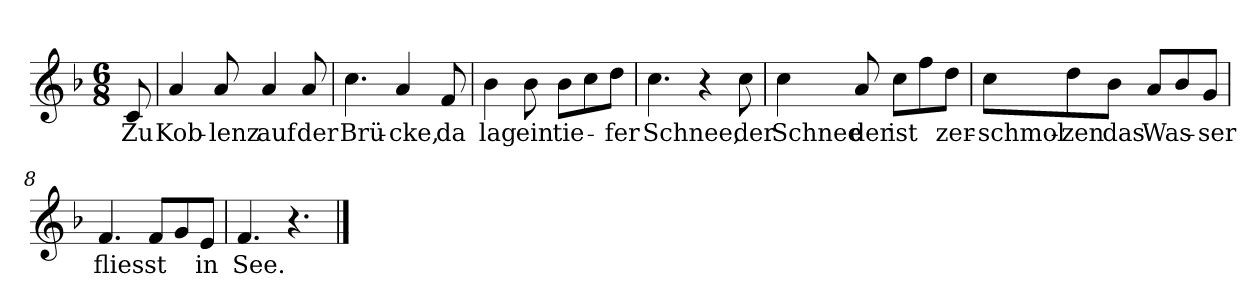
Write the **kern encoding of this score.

**kern	**text
*part1	*part1
*staff1	*staff1
*clefG2	*
*k[b-]	*
*M6/8	*
=1	=1
!	!LO:LY:b
8c/	Zu
=2	=2
!	!LO:LY:b
4a/	Kob-
!	!LO:LY:b
8a/	-lenz
!	!LO:LY:b
4a/	auf
!	!LO:LY:b
8a/	der
=3	=3
!	!LO:LY:b
4.cc\	Brü-
!	!LO:LY:b
4a/	-cke,
!	!LO:LY:b
8f/	da
=4	=4
!	!LO:LY:b
4b-\	lag
!	!LO:LY:b
8b-\	ein
!	!LO:LY:b
8b-\L	tie-
8cc\	.
!	!LO:LY:b
8dd\J	-fer
=5	=5
!	!LO:LY:b
4.cc\	Schnee,
4r	.
!	!LO:LY:b
8cc\	der
=6	=6
!	!LO:LY:b
4cc\	Schnee
!	!LO:LY:b
8a/	der
!	!LO:LY:b
8cc\L	ist
8ff\	.
!	!LO:LY:b
8dd\J	zer-
=7	=7
!	!LO:LY:b
8cc\L	-schmol-
!	!LO:LY:b
8dd\	-zen
!	!LO:LY:b
8b-\J	das
!	!LO:LY:b
8a/L	Was-
8b-/	.
!	!LO:LY:b
8g/J	-ser
!!LO:LB:g=z
=8	=8
!	!LO:LY:b
4.f/	fliesst
8f/L	.
8g/	.
!	!LO:LY:b
8e/J	in
=9	=9
!	!LO:LY:b
4.f/	See.
4.r	.
==	==
*-	*-
